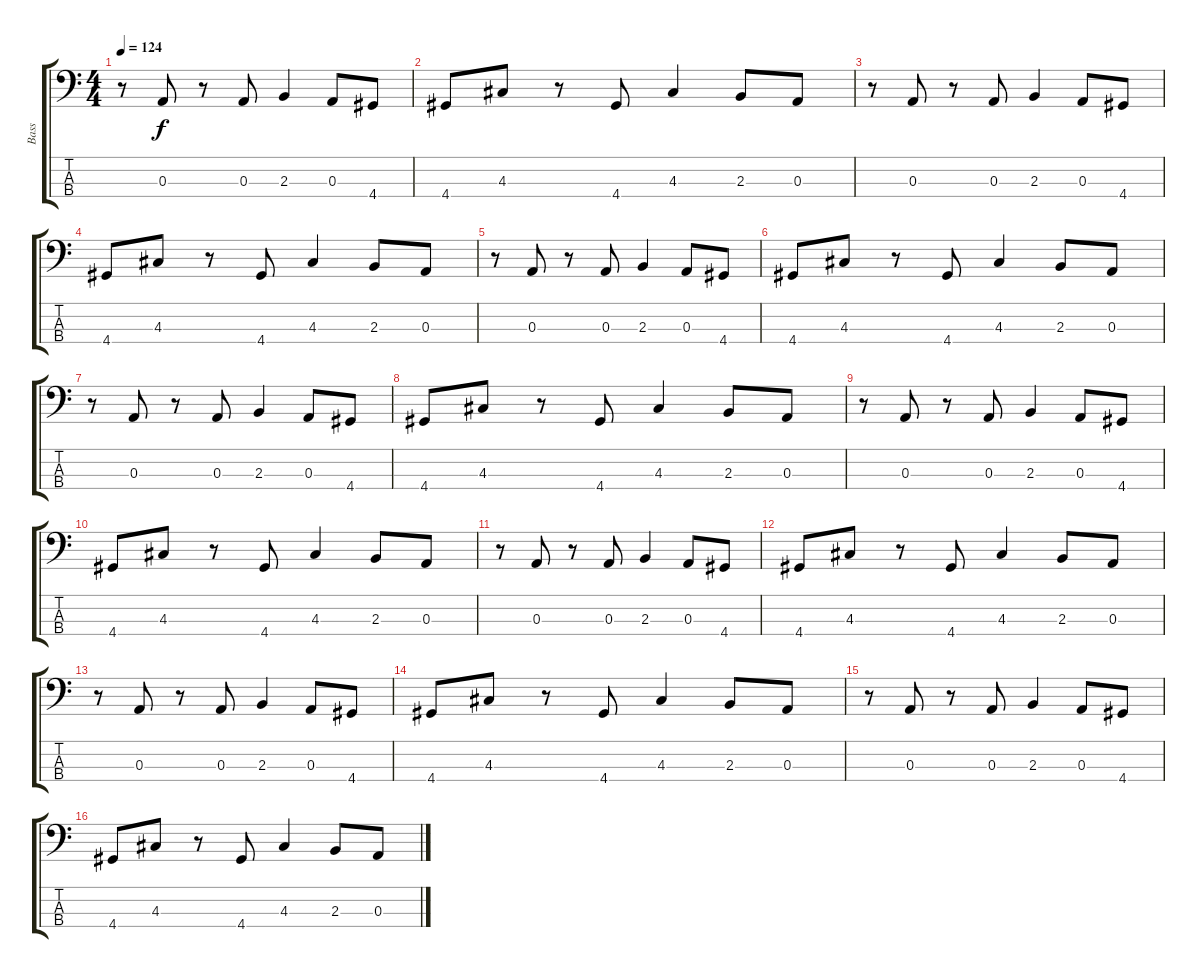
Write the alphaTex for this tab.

\track ("Bass" "Bass") {instrument electricbasspick}
\staff {score tabs}
\tuning (G2 D2 A1 E1) {hide}
\ts (4 4)
\tempo 124
\clef f4
\ks c
r.8{dy f} 0.3.8 r.8 0.3.8 2.3.4 0.3.8 4.4.8 |
4.4.8 4.3.8 r.8 4.4.8 4.3.4 2.3.8 0.3.8 |
r.8 0.3.8 r.8 0.3.8 2.3.4 0.3.8 4.4.8 |
4.4.8 4.3.8 r.8 4.4.8 4.3.4 2.3.8 0.3.8 |
r.8 0.3.8 r.8 0.3.8 2.3.4 0.3.8 4.4.8 |
4.4.8 4.3.8 r.8 4.4.8 4.3.4 2.3.8 0.3.8 |
r.8 0.3.8 r.8 0.3.8 2.3.4 0.3.8 4.4.8 |
4.4.8 4.3.8 r.8 4.4.8 4.3.4 2.3.8 0.3.8 |
r.8 0.3.8 r.8 0.3.8 2.3.4 0.3.8 4.4.8 |
4.4.8{volume 12} 4.3.8 r.8 4.4.8 4.3.4 2.3.8 0.3.8 |
r.8{volume 11} 0.3.8 r.8 0.3.8 2.3.4 0.3.8 4.4.8 |
4.4.8{volume 10} 4.3.8 r.8 4.4.8 4.3.4 2.3.8 0.3.8 |
r.8{volume 9} 0.3.8 r.8 0.3.8 2.3.4 0.3.8 4.4.8 |
4.4.8{volume 7} 4.3.8 r.8 4.4.8 4.3.4 2.3.8 0.3.8 |
r.8{volume 6} 0.3.8 r.8 0.3.8 2.3.4 0.3.8 4.4.8 |
4.4.8{volume 5} 4.3.8 r.8 4.4.8 4.3.4 2.3.8 0.3.8
